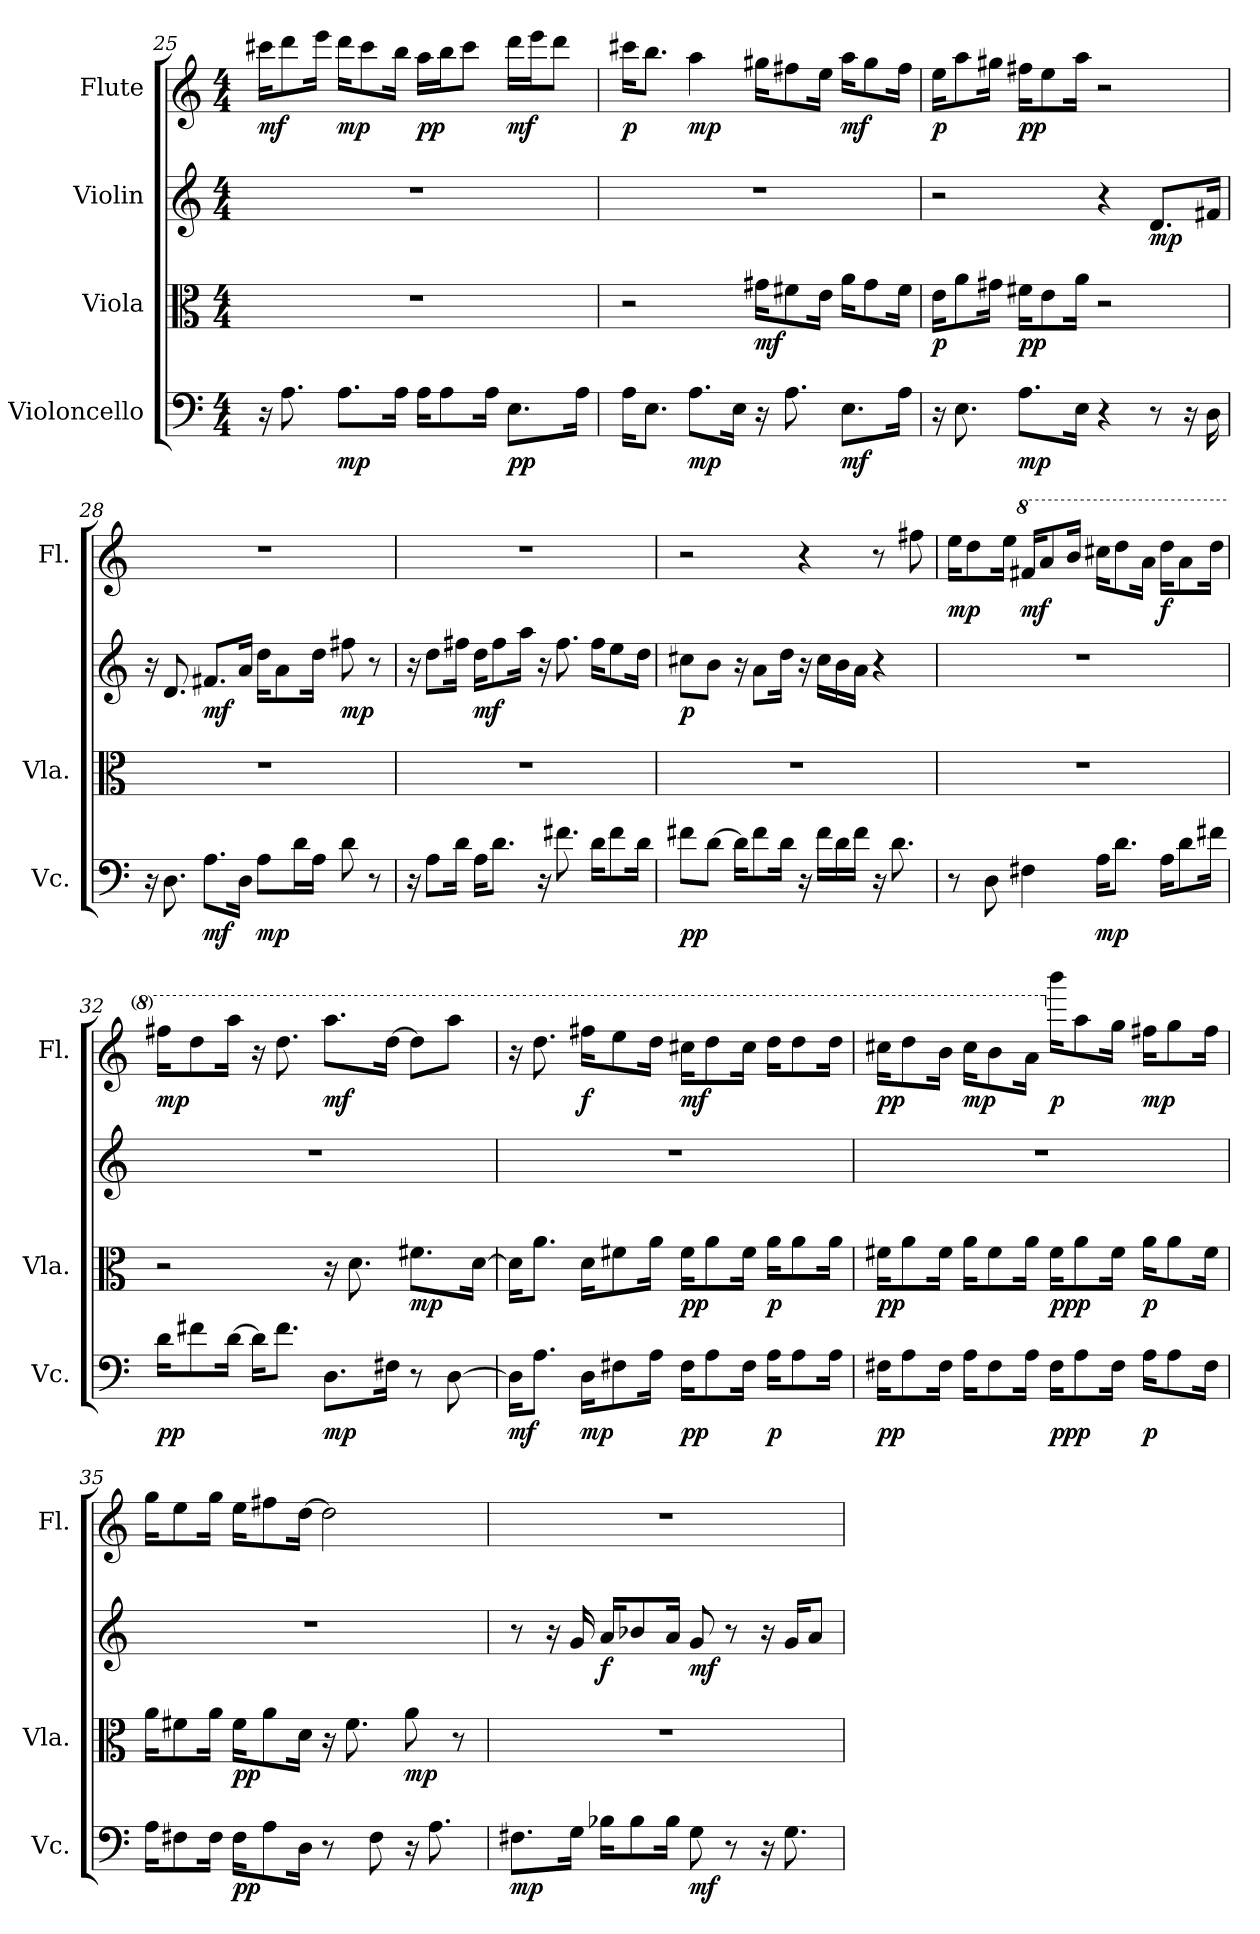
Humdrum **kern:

**kern	**dynam	**kern	**dynam	**kern	**dynam	**kern	**dynam
*part4	*part4	*part3	*part3	*part2	*part2	*part1	*part1
*staff4	*staff4	*staff3	*staff3	*staff2	*staff2	*staff1	*staff1
*I"Violoncello	*	*I"Viola	*	*I"Violin	*	*I"Flute	*
*I'Vc.	*	*I'Vla.	*	*	*	*I'Fl.	*
*clefF4	*	*clefC3	*	*clefG2	*	*clefG2	*
*k[]	*	*k[]	*	*k[]	*	*k[]	*
*C:	*	*C:	*	*C:	*	*C:	*
*M4/4	*	*M4/4	*	*M4/4	*	*M4/4	*
=25	=25	=25	=25	=25	=25	=25	=25
16r	.	1r	.	1r	.	16ccc#Xi\KL	mf
8.Ai\	.	.	.	.	.	8dddi\	.
.	.	.	.	.	.	16eeei\Jk	.
8.Ai\L	mp	.	.	.	.	16dddi\KL	mp
.	.	.	.	.	.	8ccc#i\	.
16Ai\Jk	.	.	.	.	.	16bbi\Jk	.
16Ai\KL	.	.	.	.	.	16aai\LL	pp
8Ai\	.	.	.	.	.	16bbi\J	.
.	.	.	.	.	.	8ccc#i\J	.
16Ai\Jk	.	.	.	.	.	.	.
8.Ei\L	pp	.	.	.	.	16dddi\LL	mf
.	.	.	.	.	.	16eeei\J	.
.	.	.	.	.	.	8dddi\J	.
16Ai\Jk	.	.	.	.	.	.	.
=26	=26	=26	=26	=26	=26	=26	=26
16Ai\KL	.	2r	.	1r	.	16ccc#Xi\KL	p
8.Ei\J	.	.	.	.	.	8.bbi\J	.
8.Ai\L	mp	.	.	.	.	4aai\	mp
16Ei\Jk	.	.	.	.	.	.	.
16r	.	16g#Xi\KL	mf	.	.	16gg#Xi\KL	.
8.Ai\	.	8f#Xi\	.	.	.	8ff#Xi\	.
.	.	16ei\Jk	.	.	.	16eei\Jk	.
8.Ei\L	mf	16ai\KL	.	.	.	16aai\KL	mf
.	.	8g#i\	.	.	.	8gg#i\	.
16Ai\Jk	.	16f#i\Jk	.	.	.	16ff#i\Jk	.
!!LO:LB:g=z
=27	=27	=27	=27	=27	=27	=27	=27
16r	.	16ei\KL	p	2r	.	16eei\KL	p
8.Ei\	.	8ai\	.	.	.	8aai\	.
.	.	16g#Xi\Jk	.	.	.	16gg#Xi\Jk	.
8.Ai\L	mp	16f#Xi\KL	pp	.	.	16ff#Xi\KL	pp
.	.	8ei\	.	.	.	8eei\	.
16Ei\Jk	.	16ai\Jk	.	.	.	16aai\Jk	.
4r	.	2r	.	4r	.	2r	.
8r	.	.	.	8.di/L	mp	.	.
16r	.	.	.	.	.	.	.
16Di\	.	.	.	16f#Xi/Jk	.	.	.
=28	=28	=28	=28	=28	=28	=28	=28
16r	.	1r	.	16r	.	1r	.
8.Di\	.	.	.	8.di/	.	.	.
8.Ai\L	mf	.	.	8.f#Xi/L	mf	.	.
16Di\Jk	.	.	.	16ai/Jk	.	.	.
8Ai\L	mp	.	.	16ddi\KL	.	.	.
.	.	.	.	8ai\	.	.	.
16di\L	.	.	.	.	.	.	.
16Ai\JJ	.	.	.	16ddi\Jk	.	.	.
8di\	.	.	.	8ff#Xi\	mp	.	.
8r	.	.	.	8r	.	.	.
=29	=29	=29	=29	=29	=29	=29	=29
16r	.	1r	.	16r	.	1r	.
8Ai\L	.	.	.	8ddi\L	.	.	.
16di\Jk	.	.	.	16ff#Xi\Jk	.	.	.
16Ai\KL	.	.	.	16ddi\KL	mf	.	.
8.di\J	.	.	.	8ff#i\	.	.	.
.	.	.	.	16aai\Jk	.	.	.
16r	.	.	.	16r	.	.	.
8.f#Xi\	.	.	.	8.ff#i\	.	.	.
16di\KL	.	.	.	16ff#i\KL	.	.	.
8f#i\	.	.	.	8eei\	.	.	.
16di\Jk	.	.	.	16ddi\Jk	.	.	.
!!LO:LB:g=z
=30	=30	=30	=30	=30	=30	=30	=30
8f#Xi\L	pp	1r	.	8cc#Xi\L	p	2r	.
[8di\J	.	.	.	8bi\J	.	.	.
16di\KL]	.	.	.	16r	.	.	.
8f#i\	.	.	.	8ai\L	.	.	.
16di\Jk	.	.	.	16ddi\Jk	.	.	.
16r	.	.	.	16r	.	4r	.
16f#i\LL	.	.	.	16cc#i\LL	.	.	.
16di\	.	.	.	16bi\	.	.	.
16f#i\JJ	.	.	.	16ai\JJ	.	.	.
16r	.	.	.	4r	.	8r	.
8.di\	.	.	.	.	.	.	.
.	.	.	.	.	.	8ff#Xi\	.
=31	=31	=31	=31	=31	=31	=31	=31
8r	.	1r	.	1r	.	16eei\KL	mp
.	.	.	.	.	.	8ddi\	.
8Di\	.	.	.	.	.	.	.
.	.	.	.	.	.	16eei\Jk	.
*	*	*	*	*	*	*8va	*
4F#Xi\	.	.	.	.	.	16ff#Xi/KL	mf
.	.	.	.	.	.	8aai/	.
.	.	.	.	.	.	16bbi/Jk	.
16Ai\KL	mp	.	.	.	.	16ccc#Xi\KL	.
8.di\J	.	.	.	.	.	8dddi\	.
.	.	.	.	.	.	16aai\Jk	.
16Ai\KL	.	.	.	.	.	16dddi\KL	f
8di\	.	.	.	.	.	8aai\	.
16f#Xi\Jk	.	.	.	.	.	16dddi\Jk	.
=32	=32	=32	=32	=32	=32	=32	=32
16di\KL	pp	2r	.	1r	.	16fff#Xi\KL	mp
8f#Xi\	.	.	.	.	.	8dddi\	.
[16di\Jk	.	.	.	.	.	16aaai\Jk	.
16di\KL]	.	.	.	.	.	16r	.
8.f#i\J	.	.	.	.	.	8.dddi\	.
8.Di\L	mp	16r	.	.	.	8.aaai\L	mf
.	.	8.di\	.	.	.	.	.
16F#Xi\Jk	.	.	.	.	.	[16dddi\Jk	.
8r	.	8.f#Xi\L	mp	.	.	8dddi\L]	.
[8Di\	.	.	.	.	.	8aaai\J	.
.	.	[16di\Jk	.	.	.	.	.
!!LO:PB:g=z
=33	=33	=33	=33	=33	=33	=33	=33
16Di\KL]	mf	16di\KL]	.	1r	.	16r	.
8.Ai\J	.	8.ai\J	.	.	.	8.dddi\	.
16Di\KL	mp	16di\KL	.	.	.	16fff#Xi\KL	f
8F#Xi\	.	8f#Xi\	.	.	.	8eeei\	.
16Ai\Jk	.	16ai\Jk	.	.	.	16dddi\Jk	.
16F#i\KL	pp	16f#i\KL	pp	.	.	16ccc#Xi\KL	mf
8Ai\	.	8ai\	.	.	.	8dddi\	.
16F#i\Jk	.	16f#i\Jk	.	.	.	16ccc#i\Jk	.
16Ai\KL	p	16ai\KL	p	.	.	16dddi\KL	.
8Ai\	.	8ai\	.	.	.	8dddi\	.
16Ai\Jk	.	16ai\Jk	.	.	.	16dddi\Jk	.
=34	=34	=34	=34	=34	=34	=34	=34
16F#Xi\KL	pp	16f#Xi\KL	pp	1r	.	16ccc#Xi\KL	pp
8Ai\	.	8ai\	.	.	.	8dddi\	.
16F#i\Jk	.	16f#i\Jk	.	.	.	16bbi\Jk	.
16Ai\KL	.	16ai\KL	.	.	.	16ccc#i\KL	mp
8F#i\	.	8f#i\	.	.	.	8bbi\	.
16Ai\Jk	.	16ai\Jk	.	.	.	16aai\Jk	.
*	*	*	*	*	*	*X8va	*
16F#i\KL	ppp	16f#i\KL	ppp	.	.	16bbbi\KL	p
8Ai\	.	8ai\	.	.	.	8aai\	.
16F#i\Jk	.	16f#i\Jk	.	.	.	16ggi\Jk	.
16Ai\KL	p	16ai\KL	p	.	.	16ff#Xi\KL	mp
8Ai\	.	8ai\	.	.	.	8ggi\	.
16F#i\Jk	.	16f#i\Jk	.	.	.	16ff#i\Jk	.
=35	=35	=35	=35	=35	=35	=35	=35
16Ai\KL	.	16ai\KL	.	1r	.	16ggi\KL	.
8F#Xi\	.	8f#Xi\	.	.	.	8eei\	.
16F#i\Jk	.	16ai\Jk	.	.	.	16ggi\Jk	.
16F#i\KL	pp	16f#i\KL	pp	.	.	16eei\KL	.
8Ai\	.	8ai\	.	.	.	8ff#Xi\	.
16Di\Jk	.	16di\Jk	.	.	.	[16ddi\Jk	.
8r	.	16r	.	.	.	2ddi\]	.
.	.	8.f#i\	.	.	.	.	.
8F#i\	.	.	.	.	.	.	.
16r	.	8ai\	mp	.	.	.	.
8.Ai\	.	.	.	.	.	.	.
.	.	8r	.	.	.	.	.
!!LO:LB:g=z
=36	=36	=36	=36	=36	=36	=36	=36
8.F#Xi\L	mp	1r	.	8r	.	1r	.
.	.	.	.	16r	.	.	.
16Gi\Jk	.	.	.	16gi/	.	.	.
16B-Xi\KL	.	.	.	16ai/KL	f	.	.
8B-i\	.	.	.	8b-Xi/	.	.	.
16B-i\Jk	.	.	.	16ai/Jk	.	.	.
8Gi\	mf	.	.	8gi/	mf	.	.
8r	.	.	.	8r	.	.	.
16r	.	.	.	16r	.	.	.
8.Gi\	.	.	.	16gi/KL	.	.	.
.	.	.	.	8ai/J	.	.	.
=	=	=	=	=	=	=	=
*-	*-	*-	*-	*-	*-	*-	*-
